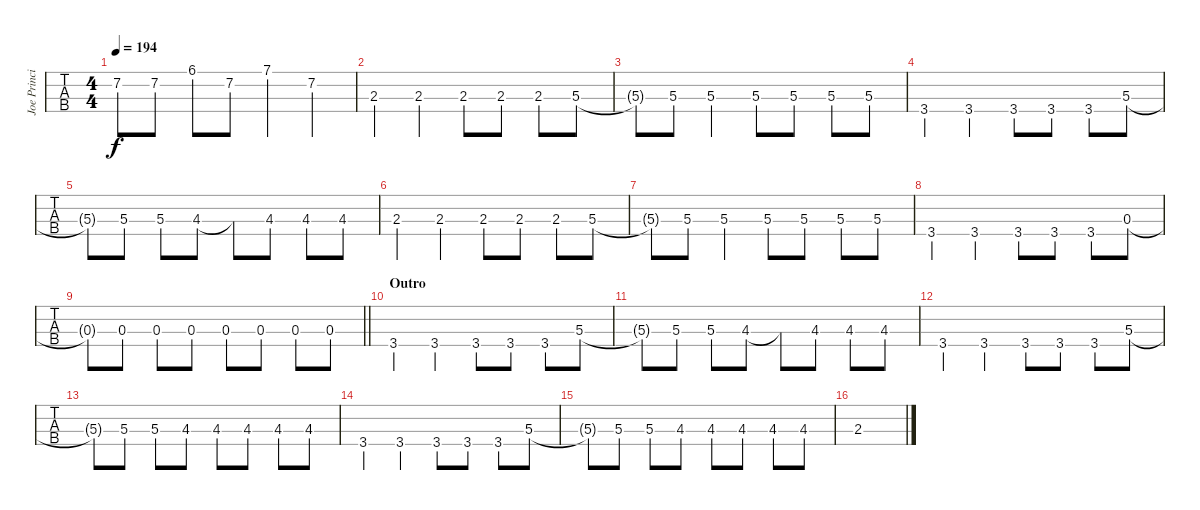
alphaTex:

\track ("Joe Principe - Bass" "Joe Princi") {instrument electricbassfinger}
\staff {tabs}
\tuning (Gb2 Db2 Ab1 Eb1) {hide}
\ts (4 4)
\tempo 194
\clef f4
\ks c
7.2{t}.8{dy f} 7.2.8 6.1.8 7.2.8 7.1.4 7.2.4 |
2.3.4 2.3.4 2.3.8 2.3.8 2.3.8 5.3.8 |
5.3{t}.8 5.3.8 5.3.4 5.3.8 5.3.8 5.3.8 5.3.8 |
3.4.4 3.4.4 3.4.8 3.4.8 3.4.8 5.3.8 |
5.3{t}.8 5.3.8 5.3.8 4.3.8 4.3{t}.8 4.3.8 4.3.8 4.3.8 |
2.3.4 2.3.4 2.3.8 2.3.8 2.3.8 5.3.8 |
5.3{t}.8 5.3.8 5.3.4 5.3.8 5.3.8 5.3.8 5.3.8 |
3.4.4 3.4.4 3.4.8 3.4.8 3.4.8 0.3.8 |
\barLineRight lightlight
0.3{t}.8 0.3.8 0.3.8 0.3.8 0.3.8 0.3.8 0.3.8 0.3.8 |
\section ("" "Outro")
3.4.4 3.4.4 3.4.8 3.4.8 3.4.8 5.3.8 |
5.3{t}.8 5.3.8 5.3.8 4.3.8 4.3{t}.8 4.3.8 4.3.8 4.3.8 |
3.4.4 3.4.4 3.4.8 3.4.8 3.4.8 5.3.8 |
5.3{t}.8 5.3.8 5.3.8 4.3.8 4.3.8 4.3.8 4.3.8 4.3.8 |
3.4.4 3.4.4 3.4.8 3.4.8 3.4.8 5.3.8 |
5.3{t}.8 5.3.8 5.3.8 4.3.8 4.3.8 4.3.8 4.3.8 4.3.8 |
2.3.1
